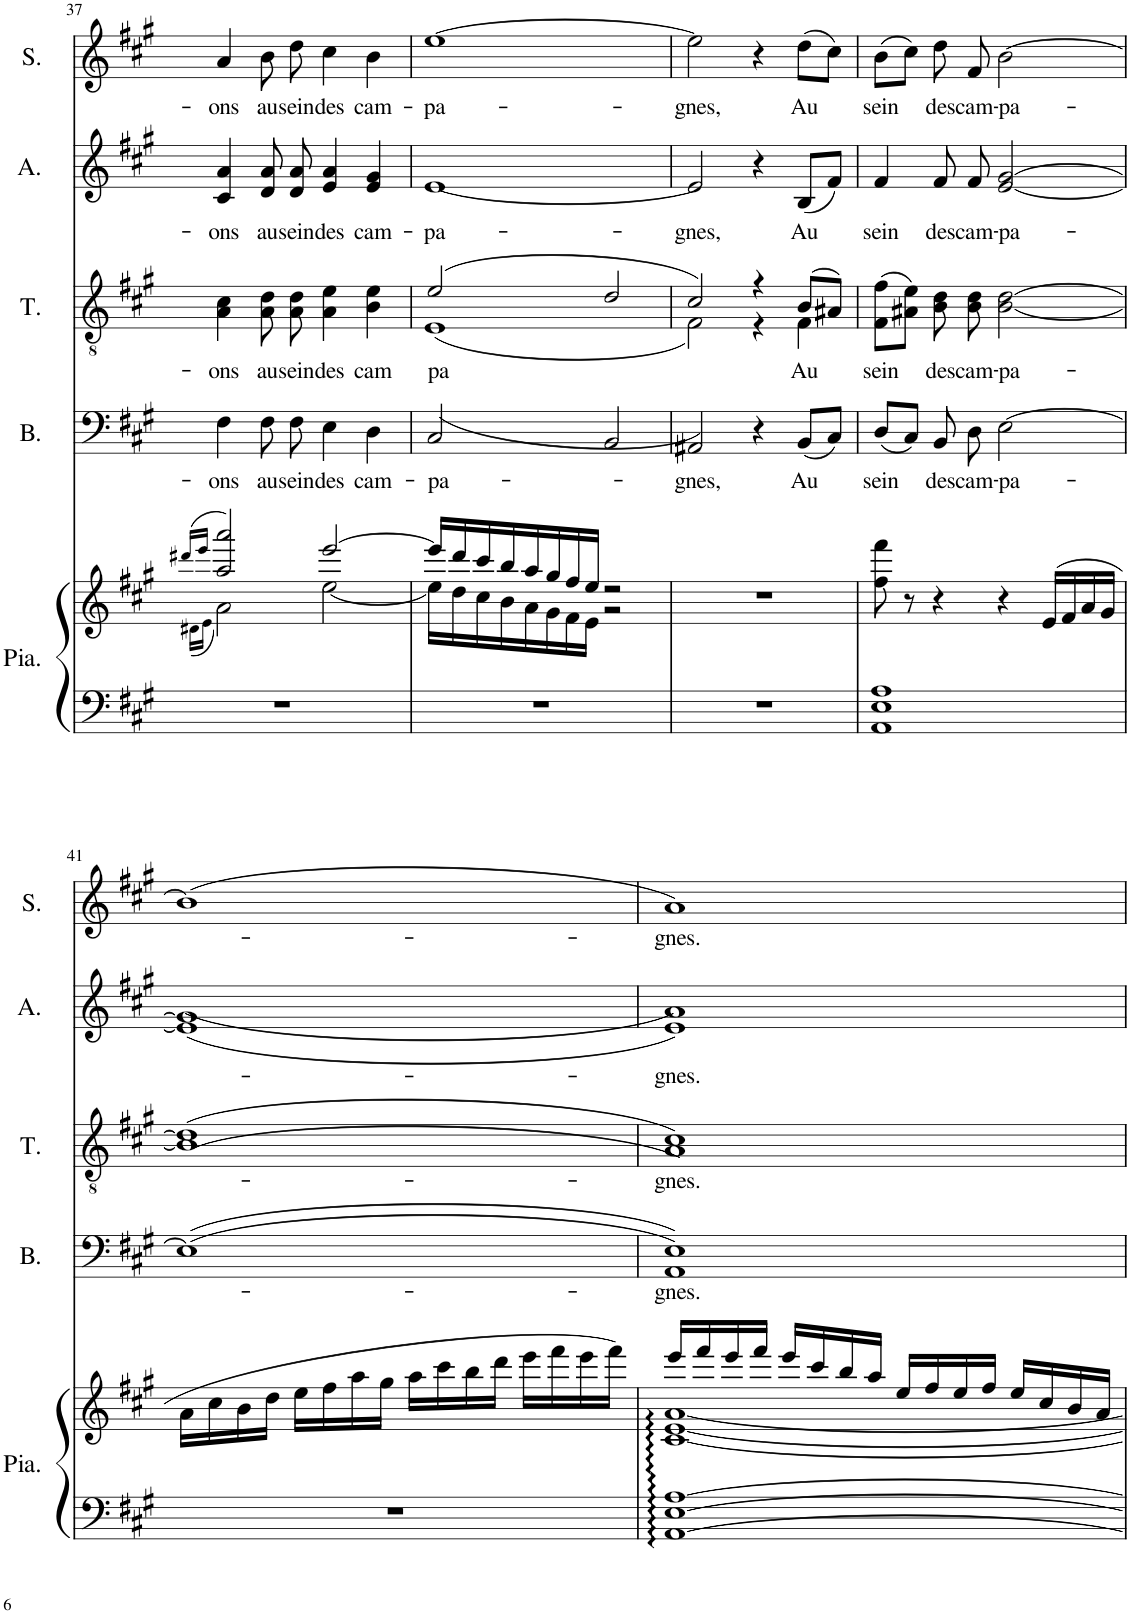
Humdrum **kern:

**kern	**kern	**kern	**text	**kern	**text	**kern	**text	**kern	**text
*part5	*part5	*part4	*part4	*part3	*part3	*part2	*part2	*part1	*part1
*staff6	*staff5	*staff4	*staff4	*staff3	*staff3	*staff2	*staff2	*staff1	*staff1
*I"Piano	*	*I"Bass	*	*I"Ténor	*	*I"Alto	*	*I"Soprano	*
*I'Pia.	*	*I'B.	*	*I'T.	*	*I'A.	*	*I'S.	*
!!LO:PB:g=z
*clefF4	*clefG2	*clefF4	*	*clefGv2	*	*clefG2	*	*clefG2	*
*k[f#c#g#]	*k[f#c#g#]	*k[f#c#g#]	*	*k[f#c#g#]	*	*k[f#c#g#]	*	*k[f#c#g#]	*
*M4/4	*M4/4	*M4/4	*	*M4/4	*	*M4/4	*	*M4/4	*
*met(c)	*met(c)	*met(c)	*	*met(c)	*	*met(c)	*	*met(c)	*
=37	=37	=37	=37	=37	=37	=37	=37	=37	=37
*	*^	*	*	*	*	*	*	*	*
.	(16qddd#X/LL	(16qd#X\LL	.	.	.	.	.	.	.	.
.	16qeee/JJ	16qe\JJ	.	.	.	.	.	.	.	.
!	!	!	!	!LO:LY:b	!	!LO:LY:b	!	!LO:LY:b	!	!LO:LY:b
1r	2aa/ 2aaa/)	2a\)	4F#\	-ons	4A\ 4c#\	-ons	4c#/ 4a/	-ons	4a/	-ons
!	!	!	!	!LO:LY:b	!	!LO:LY:b	!	!LO:LY:b	!	!LO:LY:b
.	.	.	8F#\	au	8A\ 8d\	au	8d/ 8a/	au	8b\	au
!	!	!	!	!LO:LY:b	!	!LO:LY:b	!	!LO:LY:b	!	!LO:LY:b
.	.	.	8F#\	sein	8A\ 8d\	sein	8d/ 8a/	sein	8dd\	sein
!	!	!	!	!LO:LY:b	!	!LO:LY:b	!	!LO:LY:b	!	!LO:LY:b
.	[2eee/	[2ee\	4E\	des	4A\ 4e\	des	4e/ 4a/	des	4cc#\	des
!	!	!	!	!LO:LY:b	!	!LO:LY:b	!	!LO:LY:b	!	!LO:LY:b
.	.	.	4D\	cam-	4B\ 4e\	cam-	4e/ 4g#/	cam-	4b\	cam-
=38	=38	=38	=38	=38	=38	=38	=38	=38	=38	=38
!	!	!	!	!LO:LY:b	!	!LO:LY:b	!	!LO:LY:b	!	!LO:LY:b
*	*	*	*	*	*^	*	*	*	*	*
1r	16eee/LL]	16ee\LL]	(2C#/	-pa-	(2e/	(1E	-pa-	[1e	-pa-	[1ee	-pa-
.	16ddd/	16dd\	.	.	.	.	.	.	.	.	.
.	16ccc#/	16cc#\	.	.	.	.	.	.	.	.	.
.	16bb/	16b\	.	.	.	.	.	.	.	.	.
.	16aa/	16a\	.	.	.	.	.	.	.	.	.
.	16gg#/	16g#\	.	.	.	.	.	.	.	.	.
.	16ff#/	16f#\	.	.	.	.	.	.	.	.	.
.	16ee/JJ	16e\JJ	.	.	.	.	.	.	.	.	.
.	2r	2r	2BB/	.	2d/	.	.	.	.	.	.
=39	=39	=39	=39	=39	=39	=39	=39	=39	=39	=39	=39
!	!	!	!	!LO:LY:b	!	!	!	!	!LO:LY:b	!	!LO:LY:b
*	*v	*v	*	*	*	*	*	*	*	*	*
1r	1r	2AA#X/)	-gnes,	2c#/)	2F#\)	.	2e/]	-gnes,	2ee\]	-gnes,
.	.	4r	.	4r	4r	.	4r	.	4r	.
!	!	!	!LO:LY:b	!	!	!LO:LY:b	!	!LO:LY:b	!	!LO:LY:b
.	.	(8BB/L	Au	(8B/L	4F#\	Au	(8B/L	Au	(8dd\L	Au
.	.	8C#/J)	.	8A#X/J)	.	.	8f#/J)	.	8cc#\J)	.
*	*	*	*	*v	*v	*	*	*	*	*
=40	=40	=40	=40	=40	=40	=40	=40	=40	=40
!	!	!	!LO:LY:b	!	!LO:LY:b	!	!LO:LY:b	!	!LO:LY:b
1AA 1E 1A	8ff#\ 8fff#\	(8D/L	sein	(8F#\ 8f#\L	sein	4f#/	sein	(8b\L	sein
.	8r	8C#/J)	.	8A#X\ 8e\J)	.	.	.	8cc#\J)	.
!	!	!	!LO:LY:b	!	!LO:LY:b	!	!LO:LY:b	!	!LO:LY:b
.	4r	8BB/	des	8B\ 8d\	des	8f#/	des	8dd\	des
!	!	!	!LO:LY:b	!	!LO:LY:b	!	!LO:LY:b	!	!LO:LY:b
.	.	8D\	cam-	8B\ 8d\	cam-	8f#/	cam-	8f#/	cam-
!	!	!	!LO:LY:b	!	!LO:LY:b	!	!LO:LY:b	!	!LO:LY:b
.	4r	[2E\	-pa-	[2B\ [2d\	-pa-	[2e/ [2g#/	-pa-	[2b\	-pa-
.	(16e/LL	.	.	.	.	.	.	.	.
.	16f#/	.	.	.	.	.	.	.	.
.	16a/	.	.	.	.	.	.	.	.
.	16g#/JJ	.	.	.	.	.	.	.	.
!!LO:LB:g=z
=41	=41	=41	=41	=41	=41	=41	=41	=41	=41
1r	16a\LL	((1E]	.	((1B] 1d]	.	((1e] 1g#]	.	(1b]	.
.	16cc#\	.	.	.	.	.	.	.	.
.	16b\	.	.	.	.	.	.	.	.
.	16dd\JJ	.	.	.	.	.	.	.	.
.	16ee\LL	.	.	.	.	.	.	.	.
.	16ff#\	.	.	.	.	.	.	.	.
.	16aa\	.	.	.	.	.	.	.	.
.	16gg#\JJ	.	.	.	.	.	.	.	.
.	16aa\LL	.	.	.	.	.	.	.	.
.	16ccc#\	.	.	.	.	.	.	.	.
.	16bb\	.	.	.	.	.	.	.	.
.	16ddd\JJ	.	.	.	.	.	.	.	.
.	16eee\LL	.	.	.	.	.	.	.	.
.	16fff#\	.	.	.	.	.	.	.	.
.	16eee\	.	.	.	.	.	.	.	.
.	16fff#\JJ)	.	.	.	.	.	.	.	.
=42	=42	=42	=42	=42	=42	=42	=42	=42	=42
*	*^	*	*	*	*	*	*	*	*
!	!	!	!	!LO:LY:b	!	!LO:LY:b	!	!LO:LY:b	!	!LO:LY:b
[1AA: [1E: [1A:	16eee/LL	[1c# [1e [1a	1AA 1E))	-gnes.	1A 1c#))	-gnes.	1e 1a))	-gnes.	1a)	-gnes.
.	16fff#/	.	.	.	.	.	.	.	.	.
.	16eee/	.	.	.	.	.	.	.	.	.
.	16fff#/JJ	.	.	.	.	.	.	.	.	.
.	16eee/LL	.	.	.	.	.	.	.	.	.
.	16ccc#/	.	.	.	.	.	.	.	.	.
.	16bb/	.	.	.	.	.	.	.	.	.
.	16aa/JJ	.	.	.	.	.	.	.	.	.
.	16ee/LL	.	.	.	.	.	.	.	.	.
.	16ff#/	.	.	.	.	.	.	.	.	.
.	16ee/	.	.	.	.	.	.	.	.	.
.	16ff#/JJ	.	.	.	.	.	.	.	.	.
.	16ee/LL	.	.	.	.	.	.	.	.	.
.	16cc#/	.	.	.	.	.	.	.	.	.
.	16b/	.	.	.	.	.	.	.	.	.
.	16a/JJ	.	.	.	.	.	.	.	.	.
*	*v	*v	*	*	*	*	*	*	*	*
=	=	=	=	=	=	=	=	=	=
*-	*-	*-	*-	*-	*-	*-	*-	*-	*-
